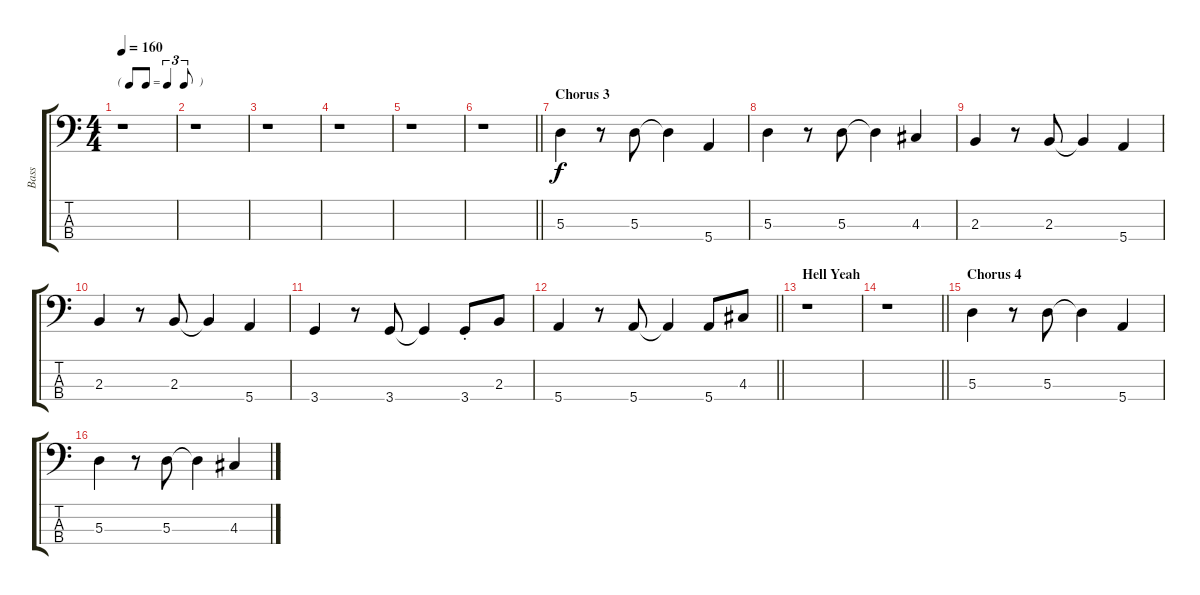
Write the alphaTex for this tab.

\track ("Bass" "Bass") {instrument electricbassfinger}
\staff {score tabs}
\tuning (G2 D2 A1 E1) {hide}
\ts (4 4)
\tf triplet8th
\tempo 160
\clef f4
\ks c
r.1{dy f} |
r.1 |
r.1 |
r.1 |
r.1 |
\barLineRight lightlight
r.1 |
\section ("" "Chorus 3")
5.3.4 r.8 5.3.8 5.3{t}.4 5.4.4 |
5.3.4 r.8 5.3.8 5.3{t}.4 4.3.4 |
2.3.4 r.8 2.3.8 2.3{t}.4 5.4.4 |
2.3.4 r.8 2.3.8 2.3{t}.4 5.4.4 |
3.4.4 r.8 3.4.8 3.4{t}.4 3.4{st}.8 2.3.8 |
\barLineRight lightlight
5.4.4 r.8 5.4.8 5.4{t}.4 5.4.8 4.3.8 |
\section ("" "Hell Yeah")
r.1 |
\barLineRight lightlight
r.1 |
\section ("" "Chorus 4")
5.3.4 r.8 5.3.8 5.3{t}.4 5.4.4 |
5.3.4 r.8 5.3.8 5.3{t}.4 4.3.4
